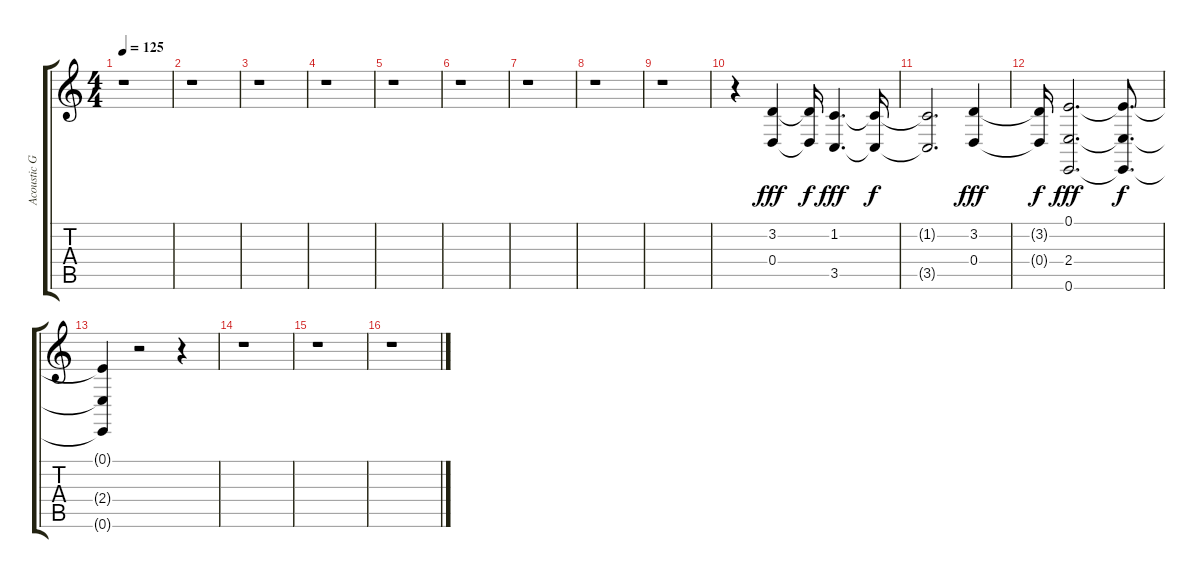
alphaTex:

\track ("Acoustic Grand Piano" "Acoustic G") {instrument acousticgrandpiano}
\staff {score tabs}
\tuning (E4 B3 G3 D3 A2 E2) {hide}
\ts (4 4)
\tempo 125
\clef g2
\ks c
r.1{dy f} |
r.1 |
r.1 |
r.1 |
r.1 |
r.1 |
r.1 |
r.1 |
r.1 |
r.4 (3.2 0.4).4{dy fff} (3.2{t} 0.4{t}).16{dy f} (1.2 3.5).4{d dy fff} (1.2{t} 3.5{t}).16{dy f} |
(1.2{t} 3.5{t}).2{d} (3.2 0.4).4{dy fff} |
(3.2{t} 0.4{t}).16{dy f} (0.1 2.4 0.6).2{d dy fff} (0.1{t} 2.4{t} 0.6{t}).8{d dy f} |
(0.1{t} 2.4{t} 0.6{t}).4 r.2 r.4 |
r.1 |
r.1 |
r.1
